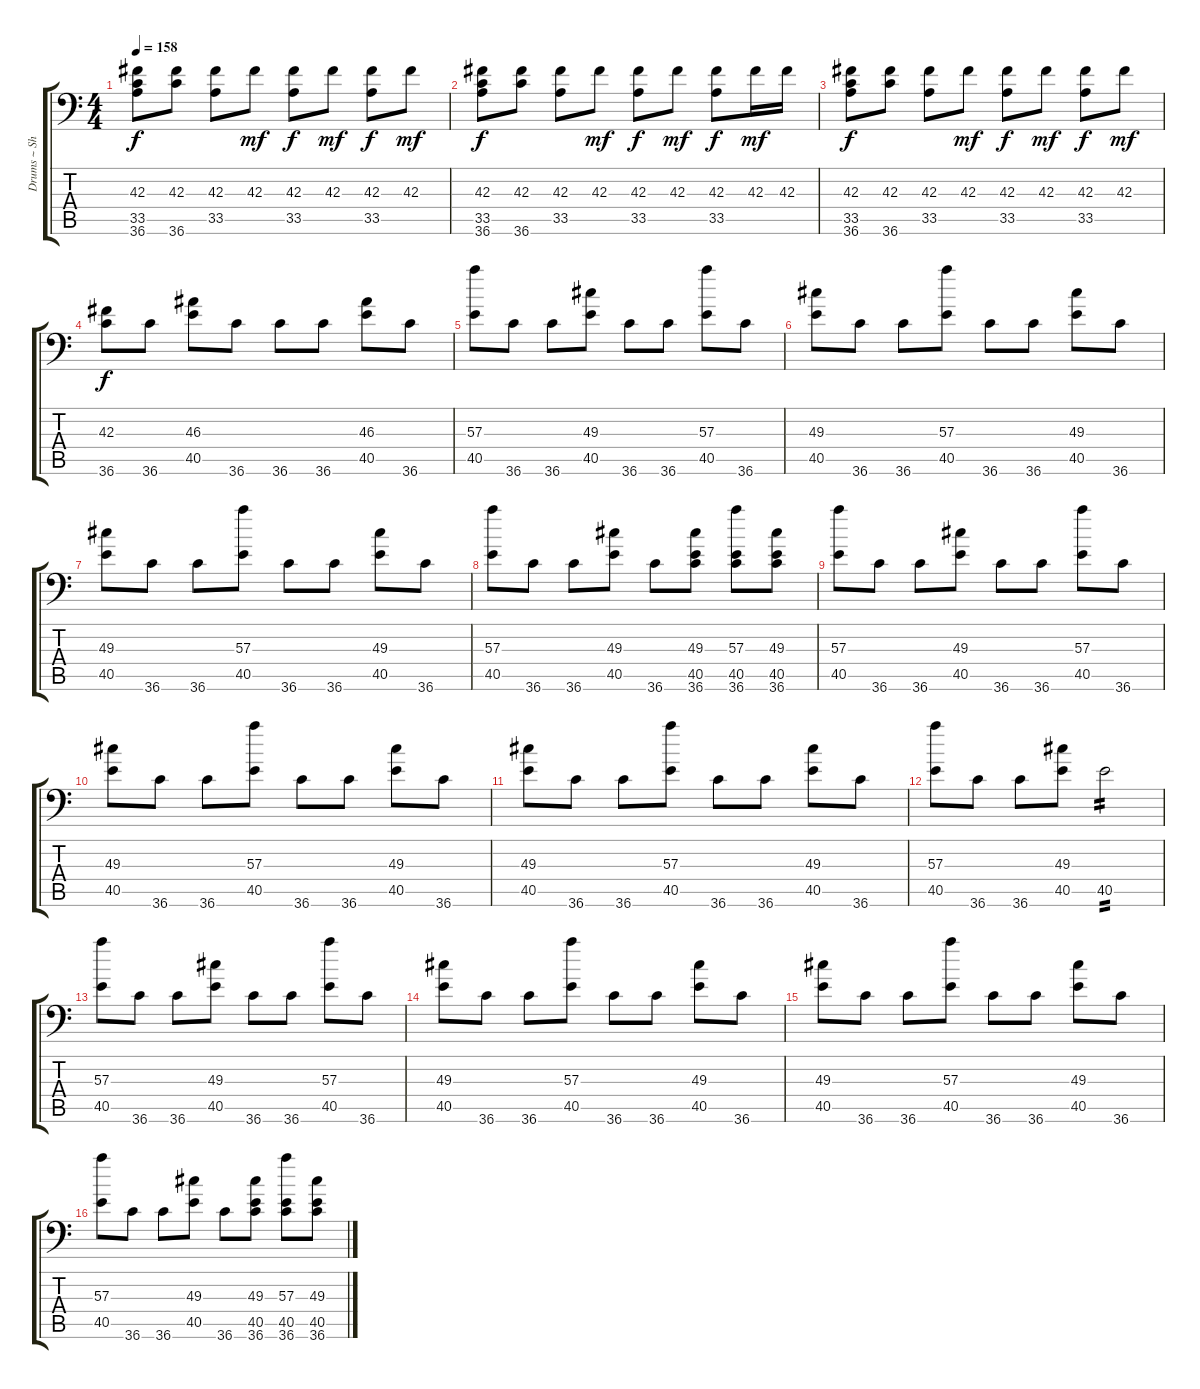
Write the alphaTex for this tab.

\track ("Drums ~ Shannon" "Drums ~ Sh") {instrument acousticgrandpiano}
\staff {score tabs}
\tuning (C-1 C-1 C-1 C-1 C-1 C-1) {hide}
\ts (4 4)
\tempo 158
\clef f4
\ks c
(42.3 33.5 36.6).8{dy f} (42.3 36.6).8 (42.3 33.5).8 42.3.8{dy mf} (42.3 33.5).8{dy f} 42.3.8{dy mf} (42.3 33.5).8{dy f} 42.3.8{dy mf} |
(42.3 33.5 36.6).8{dy f} (42.3 36.6).8 (42.3 33.5).8 42.3.8{dy mf} (42.3 33.5).8{dy f} 42.3.8{dy mf} (42.3 33.5).8{dy f} 42.3.16{dy mf} 42.3.16 |
(42.3 33.5 36.6).8{dy f} (42.3 36.6).8 (42.3 33.5).8 42.3.8{dy mf} (42.3 33.5).8{dy f} 42.3.8{dy mf} (42.3 33.5).8{dy f} 42.3.8{dy mf} |
(42.3 36.6).8{dy f} 36.6.8 (46.3 40.5).8 36.6.8 36.6.8 36.6.8 (46.3 40.5).8 36.6.8 |
(57.3 40.5).8 36.6.8 36.6.8 (49.3 40.5).8 36.6.8 36.6.8 (57.3 40.5).8 36.6.8 |
(49.3 40.5).8 36.6.8 36.6.8 (57.3 40.5).8 36.6.8 36.6.8 (49.3 40.5).8 36.6.8 |
(49.3 40.5).8 36.6.8 36.6.8 (57.3 40.5).8 36.6.8 36.6.8 (49.3 40.5).8 36.6.8 |
(57.3 40.5).8 36.6.8 36.6.8 (49.3 40.5).8 36.6.8 (49.3 40.5 36.6).8 (57.3 40.5 36.6).8 (49.3 40.5 36.6).8 |
(57.3 40.5).8 36.6.8 36.6.8 (49.3 40.5).8 36.6.8 36.6.8 (57.3 40.5).8 36.6.8 |
(49.3 40.5).8 36.6.8 36.6.8 (57.3 40.5).8 36.6.8 36.6.8 (49.3 40.5).8 36.6.8 |
(49.3 40.5).8 36.6.8 36.6.8 (57.3 40.5).8 36.6.8 36.6.8 (49.3 40.5).8 36.6.8 |
(57.3 40.5).8 36.6.8 36.6.8 (49.3 40.5).8 40.5.2{tp 2} |
(57.3 40.5).8 36.6.8 36.6.8 (49.3 40.5).8 36.6.8 36.6.8 (57.3 40.5).8 36.6.8 |
(49.3 40.5).8 36.6.8 36.6.8 (57.3 40.5).8 36.6.8 36.6.8 (49.3 40.5).8 36.6.8 |
(49.3 40.5).8 36.6.8 36.6.8 (57.3 40.5).8 36.6.8 36.6.8 (49.3 40.5).8 36.6.8 |
(57.3 40.5).8 36.6.8 36.6.8 (49.3 40.5).8 36.6.8 (49.3 40.5 36.6).8 (57.3 40.5 36.6).8 (49.3 40.5 36.6).8
